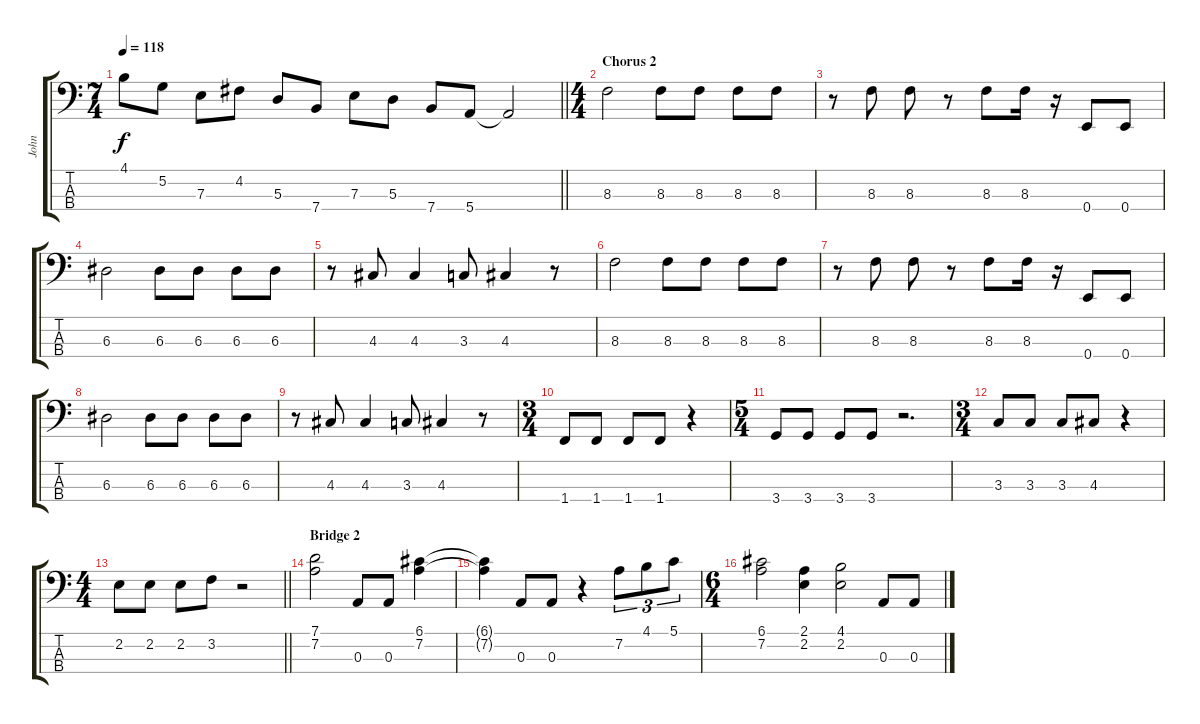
\track ("John" "John") {solo instrument electricbassfinger}
\staff {score tabs}
\tuning (G2 D2 A1 E1) {hide}
\ts (7 4)
\tempo 118
\clef f4
\barLineRight lightlight
\ks c
4.1.8{dy f} 5.2.8 7.3.8 4.2.8 5.3.8 7.4.8 7.3.8 5.3.8 7.4.8 5.4.8 5.4{t}.2 |
\ts (4 4)
\section ("" "Chorus 2")
8.3.2 8.3.8 8.3.8 8.3.8 8.3.8 |
r.8 8.3.8 8.3.8 r.8 8.3.8 8.3.16 r.16 0.4.8 0.4.8 |
6.3.2 6.3.8 6.3.8 6.3.8 6.3.8 |
r.8 4.3.8 4.3.4 3.3.8 4.3.4 r.8 |
8.3.2 8.3.8 8.3.8 8.3.8 8.3.8 |
r.8 8.3.8 8.3.8 r.8 8.3.8 8.3.16 r.16 0.4.8 0.4.8 |
6.3.2 6.3.8 6.3.8 6.3.8 6.3.8 |
r.8 4.3.8 4.3.4 3.3.8 4.3.4 r.8 |
\ts (3 4)
1.4.8 1.4.8 1.4.8 1.4.8 r.4 |
\ts (5 4)
3.4.8 3.4.8 3.4.8 3.4.8 r.2{d} |
\ts (3 4)
3.3.8 3.3.8 3.3.8 4.3.8 r.4 |
\ts (4 4)
\barLineRight lightlight
2.2.8 2.2.8 2.2.8 3.2.8 r.2 |
\section ("" "Bridge 2")
(7.1 7.2).2 0.3.8 0.3.8 (6.1 7.2).4 |
(6.1{t} 7.2{t}).4 0.3.8 0.3.8 r.4 7.2.8{tu (3 2)} 4.1.8{tu (3 2)} 5.1.8{tu (3 2)} |
\ts (6 4)
(6.1 7.2).2 (2.1 2.2).4 (4.1 2.2).2 0.3.8 0.3.8
